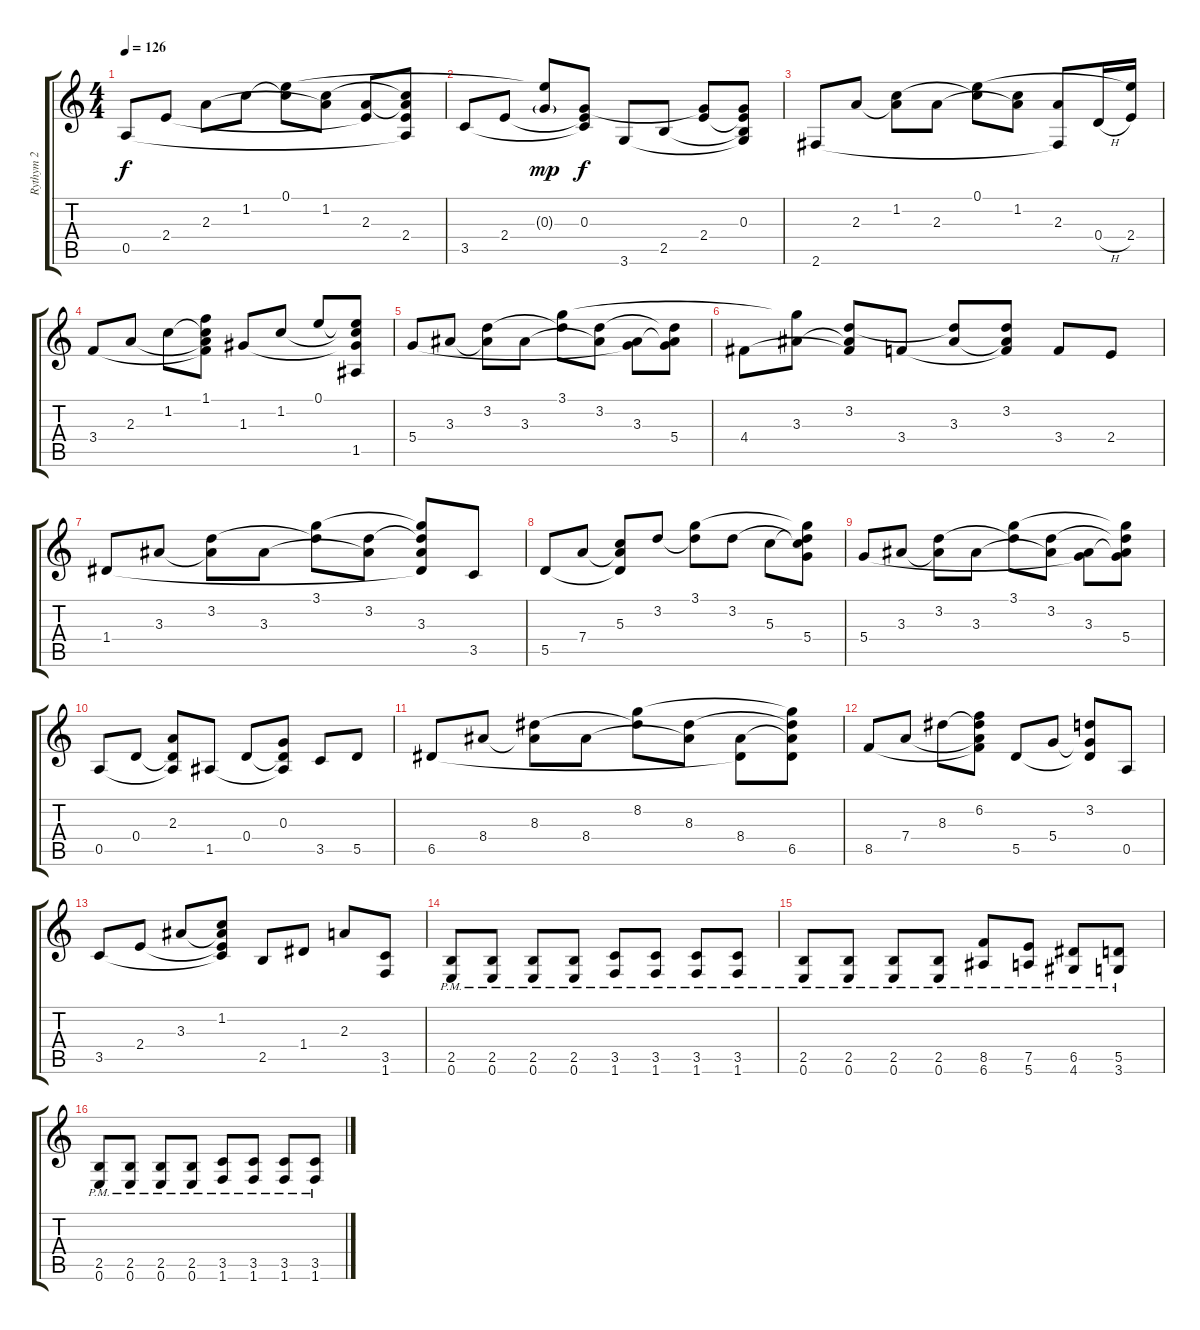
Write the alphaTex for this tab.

\track ("Rythym 2" "Rythym 2") {instrument electricguitarclean}
\staff {score tabs}
\tuning (E4 B3 G3 D3 A2 E2) {hide}
\ts (4 4)
\tempo 126
\clef g2
\ks c
0.5.8{dy f} 2.4.8 2.3.8 1.2.8 (0.1 1.2{t}).8 (1.2 2.3{t}).8 (2.3 2.4{t}).8 (1.2{t} 2.3{t} 2.4 0.5{t}).8 |
3.5.8 2.4.8 (0.1{t} 0.3{g}).8{dy mp} (0.3 2.4{t} 3.5{t}).8{dy f} 3.6.8 2.5.8 (0.3{t} 2.4).8 (0.3 2.4{t} 2.5{t} 3.6{t}).8 |
2.6.8 2.3.8 (1.2 2.3{t}).8 2.3.8 (0.1 1.2{t}).8 (1.2 2.3{t}).8 (2.3 2.6{t}).8 0.4{h}.16 (0.1{t} 2.4).16 |
3.4.8 2.3.8 1.2.8 (1.1 1.2{t} 2.3{t} 3.4{t}).8 1.3.8 1.2.8 0.1.8 (0.1{t} 1.2{t} 1.3{t} 1.5).8 |
5.4.8 3.3.8 (3.2 3.3{t}).8 3.3.8 (3.1 3.2{t}).8 (3.2 3.3{t}).8 (3.3 5.4{t}).8 (3.2{t} 3.3{t} 5.4).8 |
4.4.8 (3.1{t} 3.3).8 (3.2 3.3{t} 4.4{t}).8 3.4.8 (3.2{t} 3.3).8 (3.2 3.3{t} 3.4{t}).8 3.4.8 2.4.8 |
1.4.8 3.3.8 (3.2 3.3{t}).8 3.3.8 (3.1 3.2{t}).8 (3.2 3.3{t}).8 (3.1{t} 3.2{t} 3.3 1.4{t}).8 3.5.8 |
5.5.8 7.4.8 (5.3 7.4{t} 5.5{t}).8 3.2.8 (3.1 3.2{t}).8 3.2.8 5.3.8 (3.1{t} 3.2{t} 5.3{t} 5.4).8 |
5.4.8 3.3.8 (3.2 3.3{t}).8 3.3.8 (3.1 3.2{t}).8 (3.2 3.3{t}).8 (3.3 5.4{t}).8 (3.1{t} 3.2{t} 3.3{t} 5.4).8 |
0.5.8 0.4.8 (2.3 0.4{t} 0.5{t}).8 1.5.8 0.4.8 (0.3 0.4{t} 1.5{t}).8 3.5.8 5.5.8 |
6.5.8 8.4.8 (8.3 8.4{t}).8 8.4.8 (8.2 8.3{t}).8 (8.3 8.4{t}).8 (8.4 6.5{t}).8 (8.2{t} 8.3{t} 8.4{t} 6.5).8 |
8.5.8 7.4.8 8.3.8 (6.2 8.3{t} 7.4{t} 8.5{t}).8 5.5.8 5.4.8 (3.2 5.4{t} 5.5{t}).8 0.5.8 |
3.5.8 2.4.8 3.3.8 (1.2 3.3{t} 2.4{t} 3.5{t}).8 2.5.8 1.4.8 2.3.8 (3.5 1.6).8{volume 14 instrument distortionguitar} |
(2.5{pm} 0.6{pm}).8 (2.5{pm} 0.6{pm}).8 (2.5{pm} 0.6{pm}).8 (2.5{pm} 0.6{pm}).8 (3.5{pm} 1.6{pm}).8 (3.5{pm} 1.6{pm}).8 (3.5{pm} 1.6{pm}).8 (3.5{pm} 1.6{pm}).8 |
(2.5{pm} 0.6{pm}).8 (2.5{pm} 0.6{pm}).8 (2.5{pm} 0.6{pm}).8 (2.5{pm} 0.6{pm}).8 (8.5{pm} 6.6{pm}).8 (7.5{pm} 5.6{pm}).8 (6.5{pm} 4.6{pm}).8 (5.5{pm} 3.6{pm}).8 |
(2.5{pm} 0.6{pm}).8 (2.5{pm} 0.6{pm}).8 (2.5{pm} 0.6{pm}).8 (2.5{pm} 0.6{pm}).8 (3.5{pm} 1.6{pm}).8 (3.5{pm} 1.6{pm}).8 (3.5{pm} 1.6{pm}).8 (3.5{pm} 1.6{pm}).8
